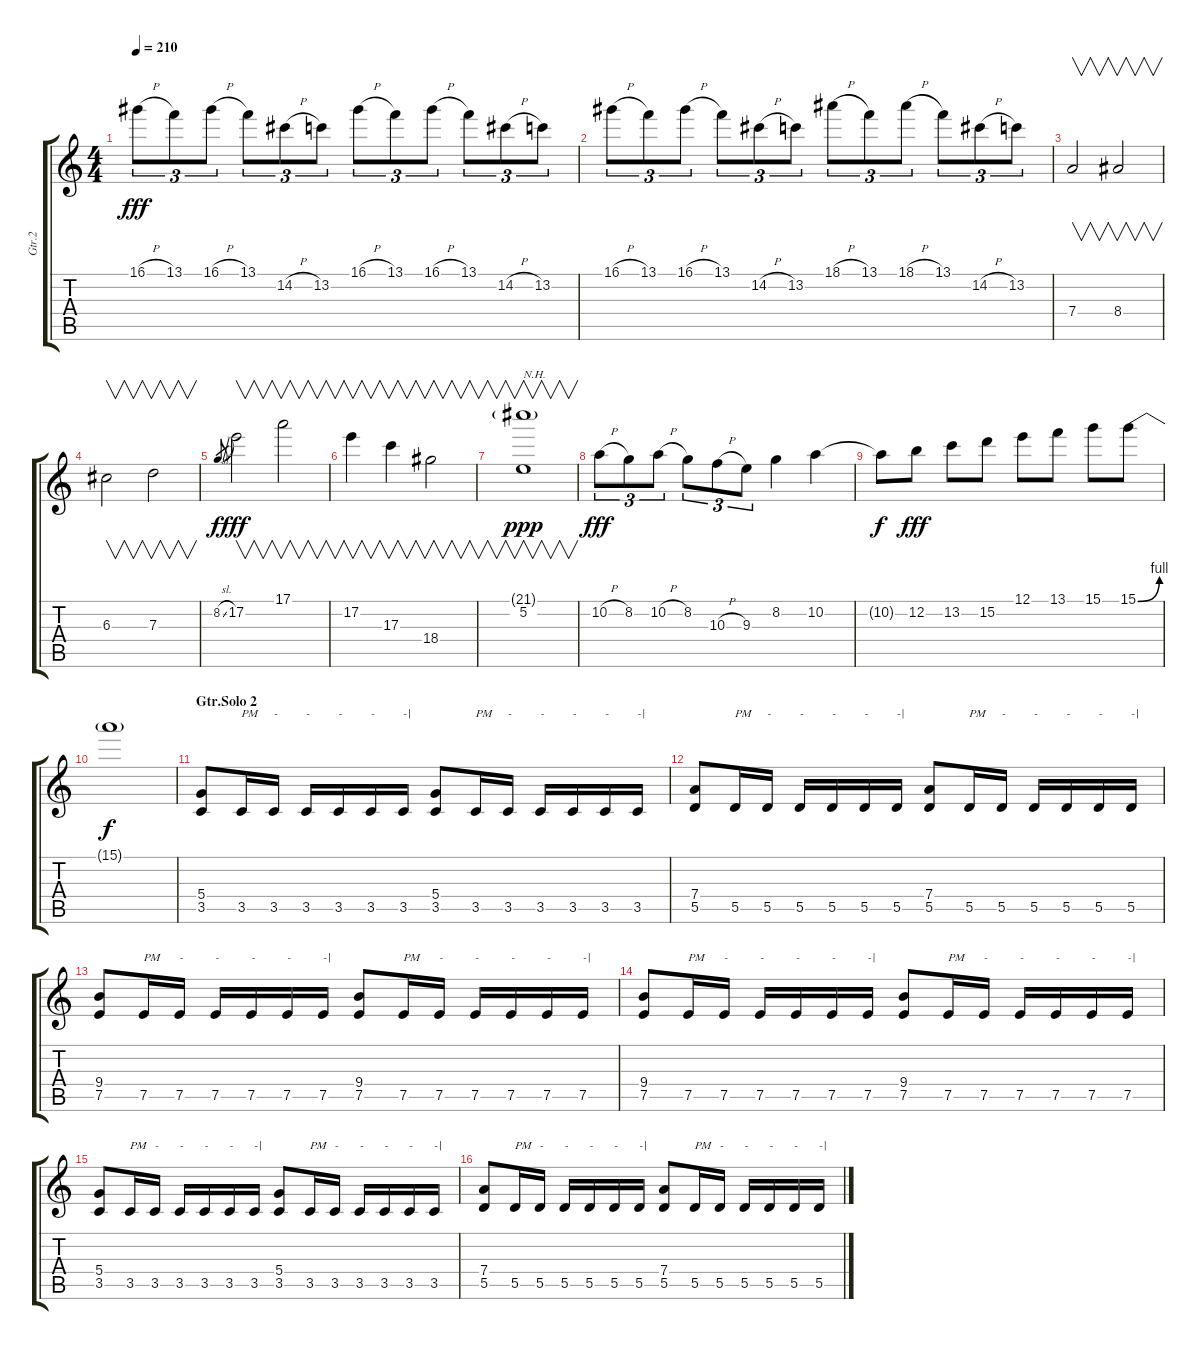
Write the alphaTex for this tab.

\track ("Gtr.2" "Gtr.2") {instrument overdrivenguitar}
\staff {score tabs}
\tuning (E4 B3 G3 D3 A2 E2) {hide}
\ts (4 4)
\tempo 210
\clef g2
\ks c
16.1{h}.8{tu (3 2) dy fff} 13.1.8{tu (3 2)} 16.1{h}.8{tu (3 2)} 13.1.8{tu (3 2)} 14.2{h}.8{tu (3 2)} 13.2.8{tu (3 2)} 16.1{h}.8{tu (3 2)} 13.1.8{tu (3 2)} 16.1{h}.8{tu (3 2)} 13.1.8{tu (3 2)} 14.2{h}.8{tu (3 2)} 13.2.8{tu (3 2)} |
16.1{h}.8{tu (3 2)} 13.1.8{tu (3 2)} 16.1{h}.8{tu (3 2)} 13.1.8{tu (3 2)} 14.2{h}.8{tu (3 2)} 13.2.8{tu (3 2)} 18.1{h}.8{tu (3 2)} 13.1.8{tu (3 2)} 18.1{h}.8{tu (3 2)} 13.1.8{tu (3 2)} 14.2{h}.8{tu (3 2)} 13.2.8{tu (3 2)} |
7.4.2{v} 8.4.2{v} |
6.3.2{v} 7.3.2{v} |
8.2{sl}.8{gr dy f} 17.2.2{v dy fff} 17.1.2{v} |
17.2.4{v} 17.3.4{v} 18.4.2{v} |
(21.1{g} 5.2).1{v txt "N.H." dy ppp} |
10.2{h}.8{tu (3 2) dy fff} 8.2.8{tu (3 2)} 10.2{h}.8{tu (3 2)} 8.2.8{tu (3 2)} 10.3{h}.8{tu (3 2)} 9.3.8{tu (3 2)} 8.2.4 10.2.4 |
10.2{t}.8{dy f} 12.2.8{dy fff} 13.2.8 15.2.8 12.1.8 13.1.8 15.1.8 15.1{be (bend 0 0 60 4)}.8 |
15.1{t}.1{dy f} |
\section ("" "Gtr.Solo 2")
(5.4 3.5).8 3.5.16{txt "PM"} 3.5.16{txt "-"} 3.5.16{txt "-"} 3.5.16{txt "-"} 3.5.16{txt "-"} 3.5.16{txt "-|"} (5.4 3.5).8 3.5.16{txt "PM"} 3.5.16{txt "-"} 3.5.16{txt "-"} 3.5.16{txt "-"} 3.5.16{txt "-"} 3.5.16{txt "-|"} |
(7.4 5.5).8 5.5.16{txt "PM"} 5.5.16{txt "-"} 5.5.16{txt "-"} 5.5.16{txt "-"} 5.5.16{txt "-"} 5.5.16{txt "-|"} (7.4 5.5).8 5.5.16{txt "PM"} 5.5.16{txt "-"} 5.5.16{txt "-"} 5.5.16{txt "-"} 5.5.16{txt "-"} 5.5.16{txt "-|"} |
(9.4 7.5).8 7.5.16{txt "PM"} 7.5.16{txt "-"} 7.5.16{txt "-"} 7.5.16{txt "-"} 7.5.16{txt "-"} 7.5.16{txt "-|"} (9.4 7.5).8 7.5.16{txt "PM"} 7.5.16{txt "-"} 7.5.16{txt "-"} 7.5.16{txt "-"} 7.5.16{txt "-"} 7.5.16{txt "-|"} |
(9.4 7.5).8 7.5.16{txt "PM"} 7.5.16{txt "-"} 7.5.16{txt "-"} 7.5.16{txt "-"} 7.5.16{txt "-"} 7.5.16{txt "-|"} (9.4 7.5).8 7.5.16{txt "PM"} 7.5.16{txt "-"} 7.5.16{txt "-"} 7.5.16{txt "-"} 7.5.16{txt "-"} 7.5.16{txt "-|"} |
(5.4 3.5).8 3.5.16{txt "PM"} 3.5.16{txt "-"} 3.5.16{txt "-"} 3.5.16{txt "-"} 3.5.16{txt "-"} 3.5.16{txt "-|"} (5.4 3.5).8 3.5.16{txt "PM"} 3.5.16{txt "-"} 3.5.16{txt "-"} 3.5.16{txt "-"} 3.5.16{txt "-"} 3.5.16{txt "-|"} |
(7.4 5.5).8 5.5.16{txt "PM"} 5.5.16{txt "-"} 5.5.16{txt "-"} 5.5.16{txt "-"} 5.5.16{txt "-"} 5.5.16{txt "-|"} (7.4 5.5).8 5.5.16{txt "PM"} 5.5.16{txt "-"} 5.5.16{txt "-"} 5.5.16{txt "-"} 5.5.16{txt "-"} 5.5.16{txt "-|"}
